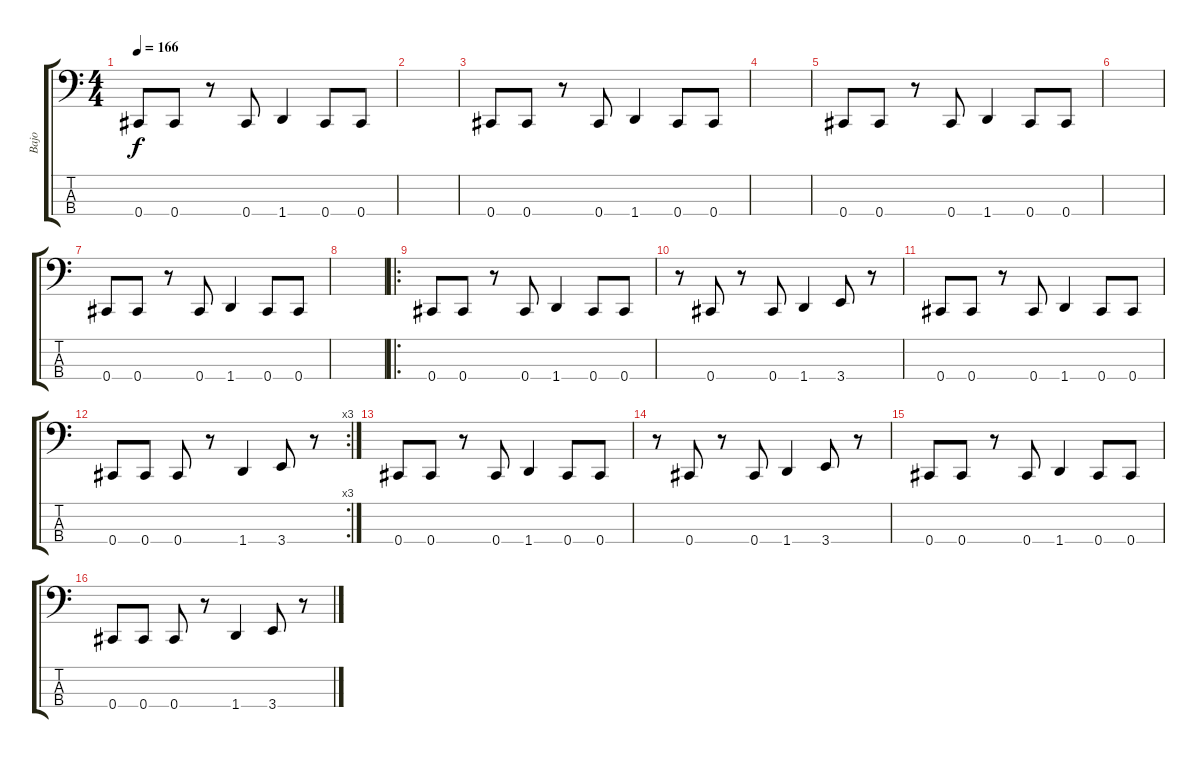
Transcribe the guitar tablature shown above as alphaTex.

\track ("Bajo" "Bajo") {instrument slapbass2}
\staff {score tabs}
\tuning (Gb2 Db2 Ab1 Db1) {hide}
\ts (4 4)
\tempo 166
\clef f4
\ks c
0.4.8{dy f instrument slapbass2} 0.4.8 r.8 0.4.8 1.4.4 0.4.8 0.4.8 |
|
0.4.8 0.4.8 r.8 0.4.8 1.4.4 0.4.8 0.4.8 |
|
0.4.8 0.4.8 r.8 0.4.8 1.4.4 0.4.8 0.4.8 |
|
0.4.8 0.4.8 r.8 0.4.8 1.4.4 0.4.8 0.4.8 |
|
\ro
0.4.8 0.4.8 r.8 0.4.8 1.4.4 0.4.8 0.4.8 |
r.8 0.4.8 r.8 0.4.8 1.4.4 3.4.8 r.8 |
0.4.8 0.4.8 r.8 0.4.8 1.4.4 0.4.8 0.4.8 |
\rc 3
0.4.8 0.4.8 0.4.8 r.8 1.4.4 3.4.8 r.8 |
0.4.8 0.4.8 r.8 0.4.8 1.4.4 0.4.8 0.4.8 |
r.8 0.4.8 r.8 0.4.8 1.4.4 3.4.8 r.8 |
0.4.8 0.4.8 r.8 0.4.8 1.4.4 0.4.8 0.4.8 |
0.4.8 0.4.8 0.4.8 r.8 1.4.4 3.4.8 r.8
